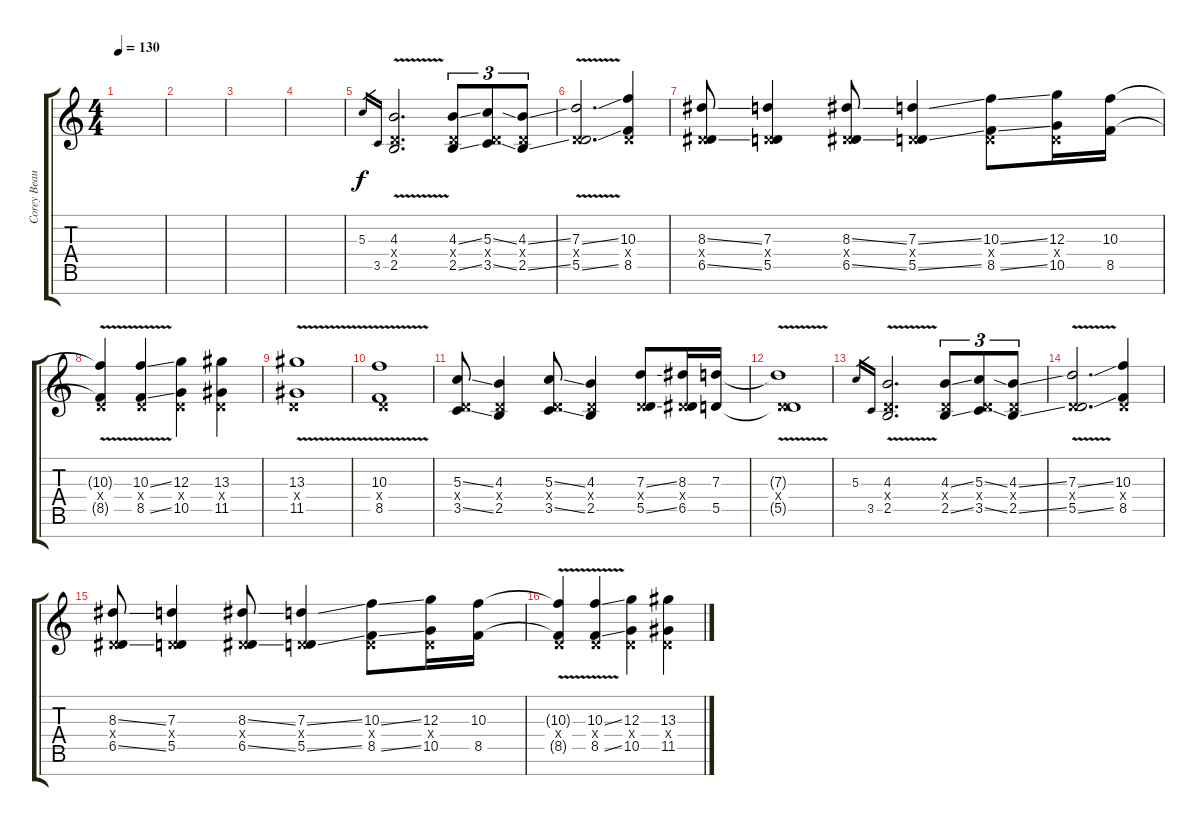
\track ("Corey Beaulieu Lead" "Corey Beau") {instrument overdrivenguitar}
\staff {score tabs}
\tuning (E4 B3 G3 D3 A2 E2 B1) {hide}
\ts (4 4)
\tempo 130
\clef g2
\ks c
|
|
|
|
5.3.16{gr} 3.5.16{gr} (4.3{v} 0.4{x} 2.5{v}).2{d} (4.3{ss} 0.4{x} 2.5{ss}).8{tu (3 2)} (5.3{ss} 0.4{x} 3.5{ss}).8{tu (3 2)} (4.3{ss} 0.4{x} 2.5{ss}).8{tu (3 2)} |
(7.3{v ss} 0.4{x} 5.5{v ss}).2{d} (10.3 0.4{x} 8.5).4 |
(8.3{ss} 0.4{x} 6.5{ss}).8 (7.3 0.4{x} 5.5).4 (8.3{ss} 0.4{x} 6.5{ss}).8 (7.3{ss} 0.4{x} 5.5{ss}).4 (10.3{ss} 0.4{x} 8.5{ss}).8 (12.3 0.4{x} 10.5).16 (10.3 8.5).16 |
(10.3{v t} 0.4{x} 8.5{v t}).4 (10.3{v ss} 0.4{x} 8.5{v ss}).4 (12.3 0.4{x} 10.5).4 (13.3 0.4{x} 11.5).4 |
(13.3{v} 0.4{x} 11.5{v}).1 |
(10.3{v} 0.4{x} 8.5{v}).1 |
(5.3{ss} 0.4{x} 3.5{ss}).8 (4.3 0.4{x} 2.5).4 (5.3{ss} 0.4{x} 3.5{ss}).8 (4.3 0.4{x} 2.5).4 (7.3{ss} 0.4{x} 5.5{ss}).8 (8.3 0.4{x} 6.5).16 (7.3 5.5).16 |
(7.3{v t} 0.4{x} 5.5{v t}).1 |
5.3.16{gr} 3.5.16{gr} (4.3{v} 0.4{x} 2.5{v}).2{d} (4.3{ss} 0.4{x} 2.5{ss}).8{tu (3 2)} (5.3{ss} 0.4{x} 3.5{ss}).8{tu (3 2)} (4.3{ss} 0.4{x} 2.5{ss}).8{tu (3 2)} |
(7.3{v ss} 0.4{x} 5.5{v ss}).2{d} (10.3 0.4{x} 8.5).4 |
(8.3{ss} 0.4{x} 6.5{ss}).8 (7.3 0.4{x} 5.5).4 (8.3{ss} 0.4{x} 6.5{ss}).8 (7.3{ss} 0.4{x} 5.5{ss}).4 (10.3{ss} 0.4{x} 8.5{ss}).8 (12.3 0.4{x} 10.5).16 (10.3 8.5).16 |
(10.3{v t} 0.4{x} 8.5{v t}).4 (10.3{v ss} 0.4{x} 8.5{v ss}).4 (12.3 0.4{x} 10.5).4 (13.3 0.4{x} 11.5).4
